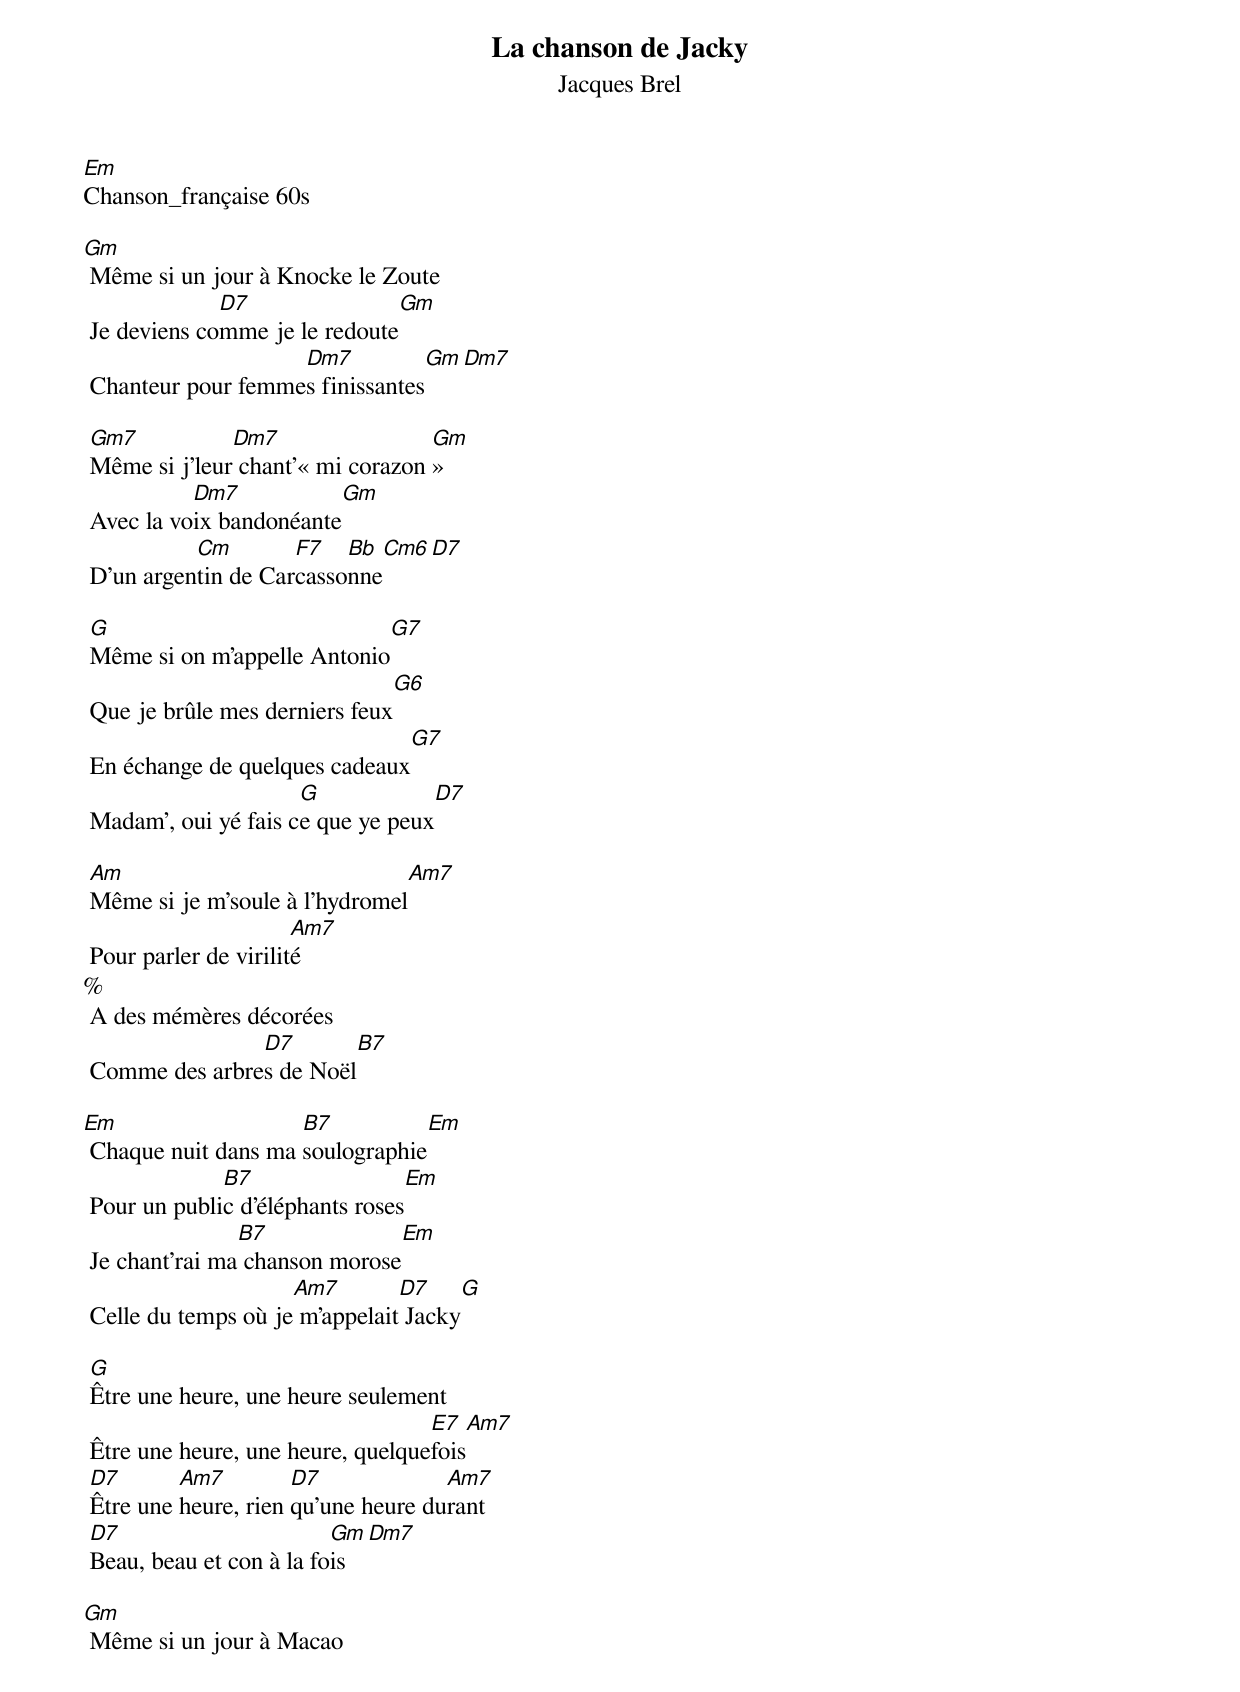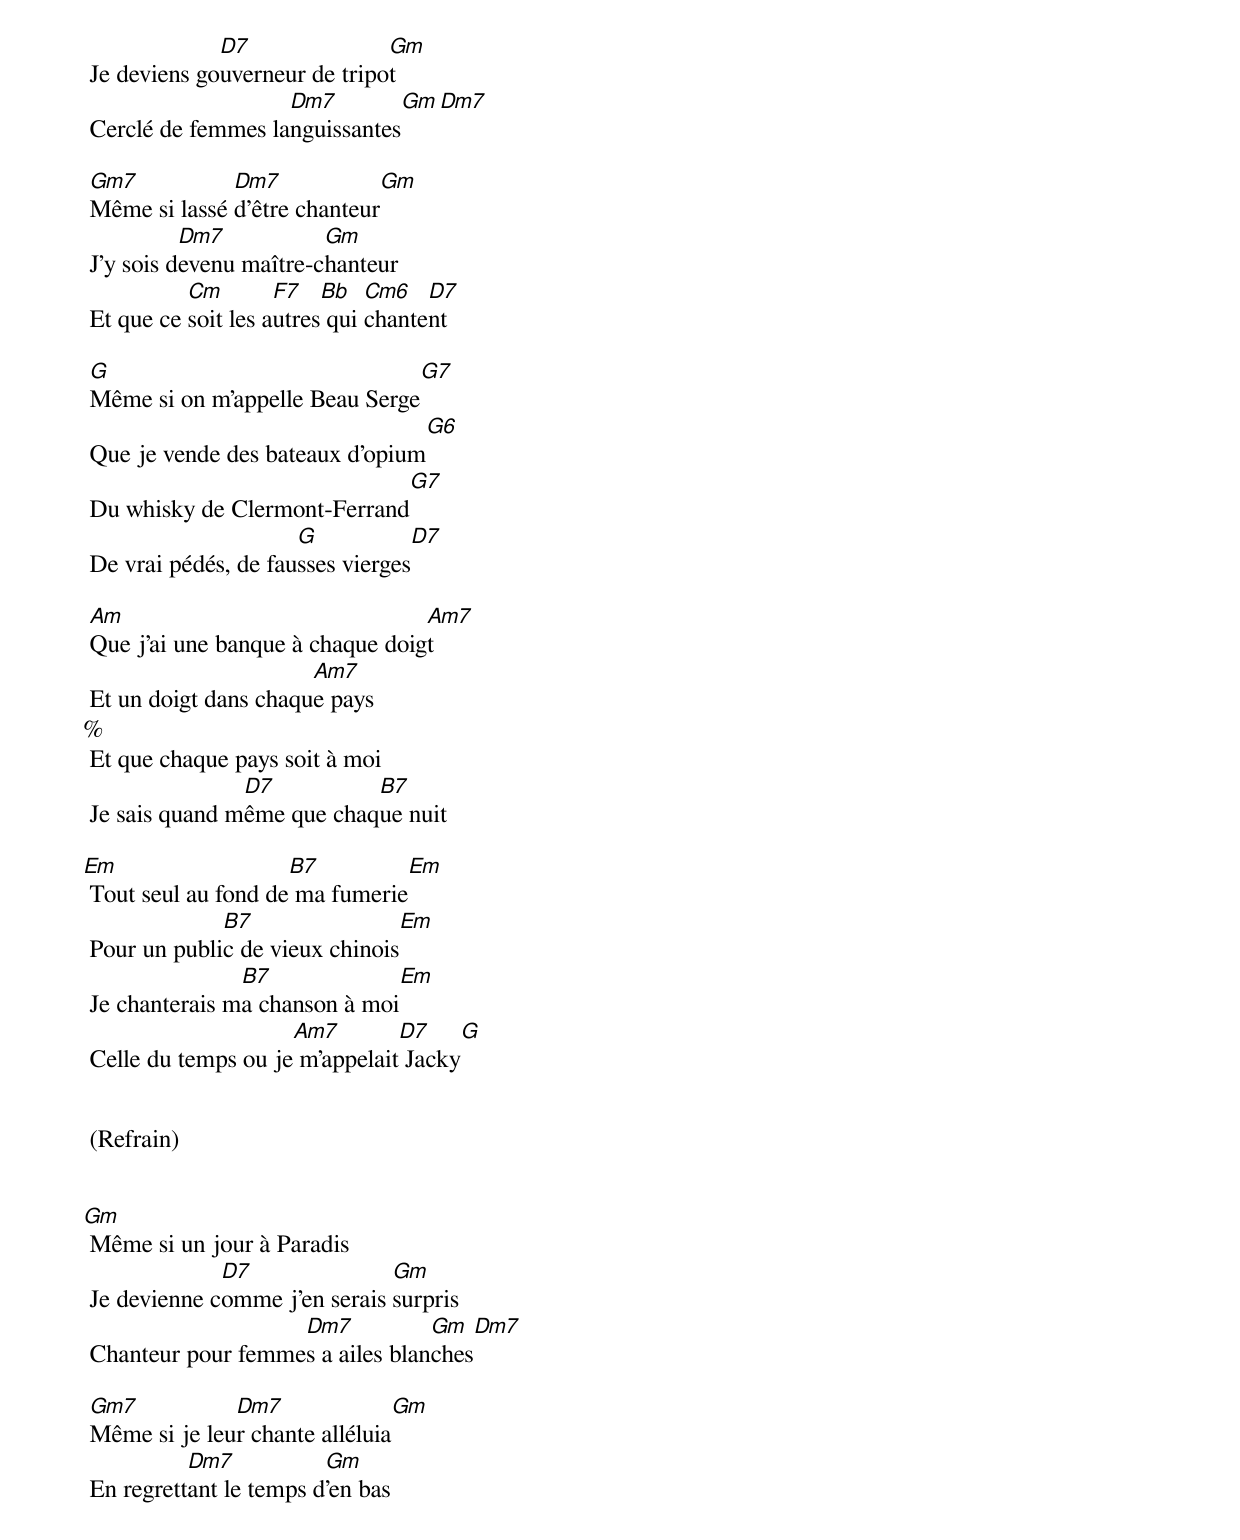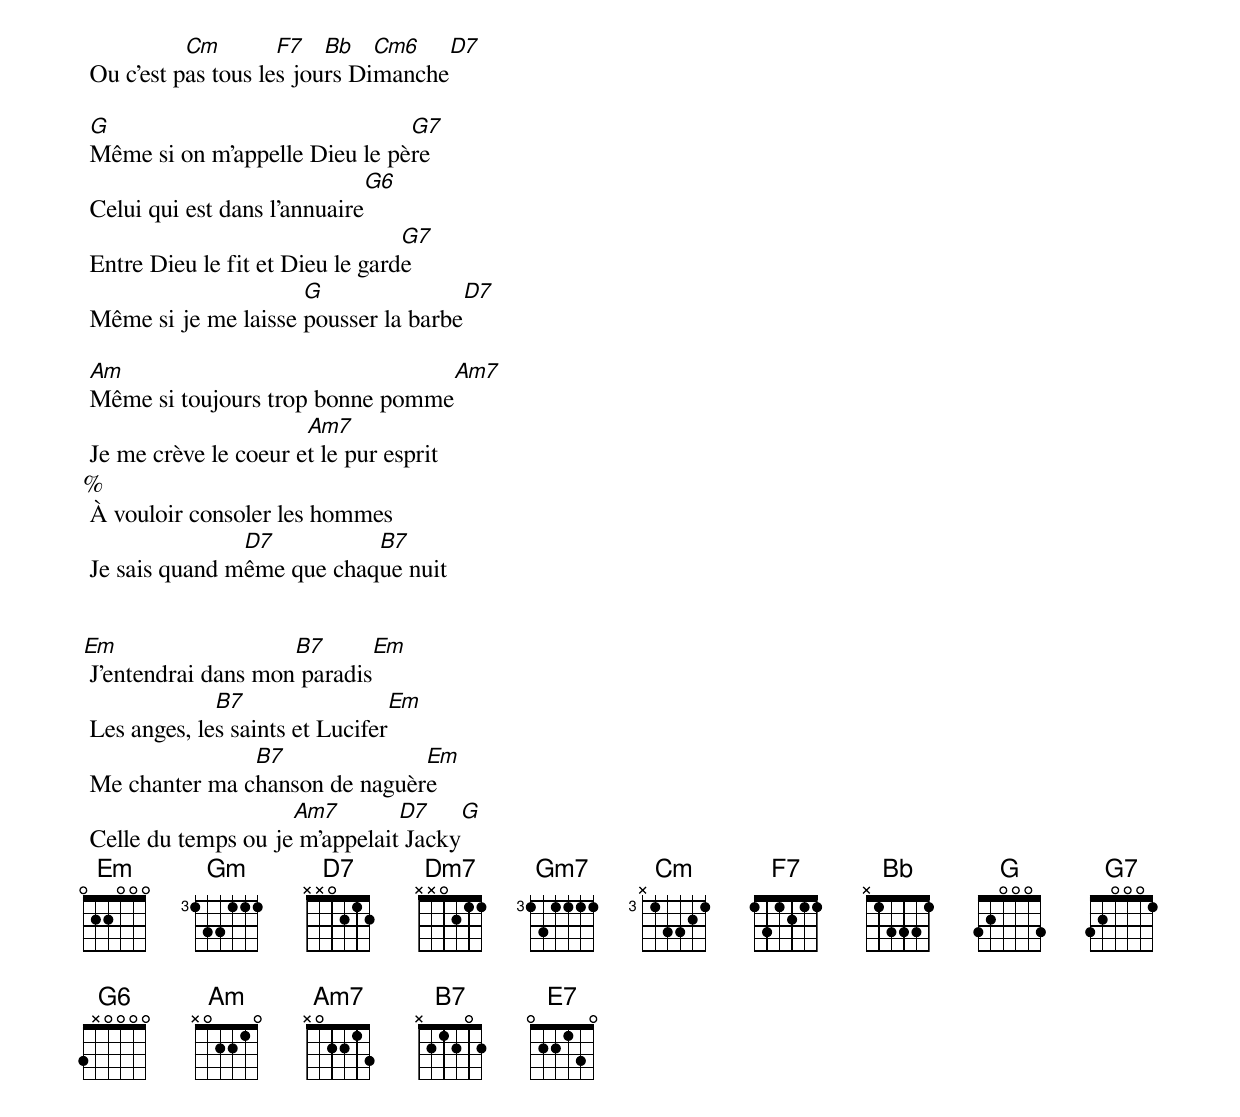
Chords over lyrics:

La chanson de Jacky
Jacques Brel
Em
Chanson_française 60s

Gm
 Même si un jour à Knocke le Zoute
              D7               Gm
 Je deviens comme je le redoute
                    Dm7           Gm   Dm7
 Chanteur pour femmes finissantes

 Gm7           Dm7                 Gm
 Même si j'leur chant'« mi corazon »
           Dm7           Gm
 Avec la voix bandonéante
           Cm        F7   Bb   Cm6   D7
 D'un argentin de Carcassonne

 G                              G7
 Même si on m'appelle Antonio
                                  G6
 Que je brûle mes derniers feux
                                  G7
 En échange de quelques cadeaux
                      G                D7
 Madam', oui yé fais ce que ye peux

 Am                               Am7
 Même si je m'soule à l'hydromel
                       Am7
 Pour parler de virilité
%
 A des mémères décorées
                D7          B7
 Comme des arbres de Noël

Em                   B7           Em
 Chaque nuit dans ma soulographie
              B7                  Em
 Pour un public d'éléphants roses
                B7              Em
 Je chant'rai ma chanson morose
                     Am7        D7      G
 Celle du temps où je m'appelait Jacky

 G
 Être une heure, une heure seulement
                                   E7    Am7
 Être une heure, une heure, quelquefois
 D7       Am7         D7             Am7
 Être une heure, rien qu'une heure durant
 D7                       Gm   Dm7
 Beau, beau et con à la fois

Gm
 Même si un jour à Macao
              D7               Gm
 Je deviens gouverneur de tripot
                    Dm7           Gm   Dm7
 Cerclé de femmes languissantes

 Gm7           Dm7                 Gm
 Même si lassé d'être chanteur
           Dm7           Gm
 J'y sois devenu maître-chanteur
           Cm        F7   Bb   Cm6   D7
 Et que ce soit les autres qui chantent

 G                              G7
 Même si on m'appelle Beau Serge
                                  G6
 Que je vende des bateaux d'opium
                                  G7
 Du whisky de Clermont-Ferrand
                      G                D7
 De vrai pédés, de fausses vierges

 Am                               Am7
 Que j'ai une banque à chaque doigt
                       Am7
 Et un doigt dans chaque pays
%
 Et que chaque pays soit à moi
                D7          B7
 Je sais quand même que chaque nuit

Em                   B7           Em
 Tout seul au fond de ma fumerie
              B7                  Em
 Pour un public de vieux chinois
                B7              Em
 Je chanterais ma chanson à moi
                     Am7        D7      G
 Celle du temps ou je m'appelait Jacky


 (Refrain)


Gm
 Même si un jour à Paradis
              D7               Gm
 Je devienne comme j'en serais surpris
                    Dm7           Gm   Dm7
 Chanteur pour femmes a ailes blanches

 Gm7           Dm7                 Gm
 Même si je leur chante alléluia
           Dm7           Gm
 En regrettant le temps d'en bas
           Cm        F7   Bb   Cm6   D7
 Ou c'est pas tous les jours Dimanche

 G                              G7
 Même si on m'appelle Dieu le père
                                  G6
 Celui qui est dans l'annuaire
                                  G7
 Entre Dieu le fit et Dieu le garde
                      G                D7
 Même si je me laisse pousser la barbe

 Am                               Am7
 Même si toujours trop bonne pomme
                       Am7
 Je me crève le coeur et le pur esprit
%
 À vouloir consoler les hommes
                D7          B7
 Je sais quand même que chaque nuit


Em                   B7           Em
 J'entendrai dans mon paradis
              B7                  Em
 Les anges, les saints et Lucifer
                B7              Em
 Me chanter ma chanson de naguère
                     Am7        D7      G
 Celle du temps ou je m'appelait Jacky
